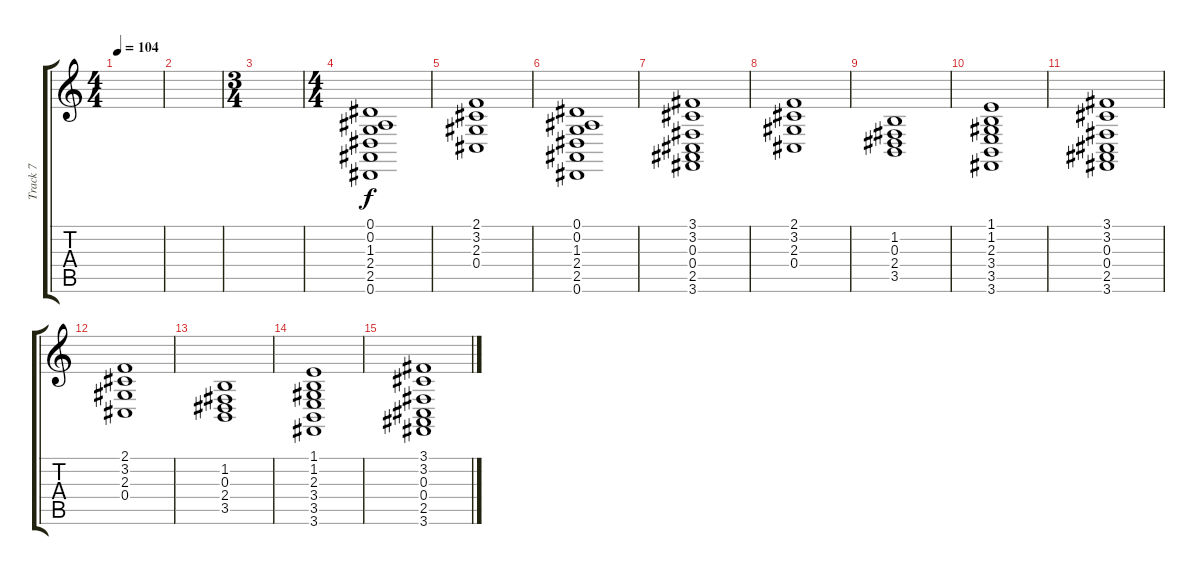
\track ("Track 7" "Track 7") {instrument pad4choir}
\staff {score tabs}
\tuning (Eb4 Bb3 Gb3 Db3 Ab2 Eb2) {hide}
\ts (4 4)
\tempo 104
\clef g2
\ks c
|
|
\ts (3 4)
|
\ts (4 4)
(0.1 0.2 1.3 2.4 2.5 0.6).1 |
(2.1 3.2 2.3 0.4).1 |
(0.1 0.2 1.3 2.4 2.5 0.6).1 |
(3.1 3.2 0.3 0.4 2.5 3.6).1 |
(2.1 3.2 2.3 0.4).1 |
(1.2 0.3 2.4 3.5).1 |
(1.1 1.2 2.3 3.4 3.5 3.6).1 |
(3.1 3.2 0.3 0.4 2.5 3.6).1 |
(2.1 3.2 2.3 0.4).1 |
(1.2 0.3 2.4 3.5).1 |
(1.1 1.2 2.3 3.4 3.5 3.6).1 |
(3.1 3.2 0.3 0.4 2.5 3.6).1
